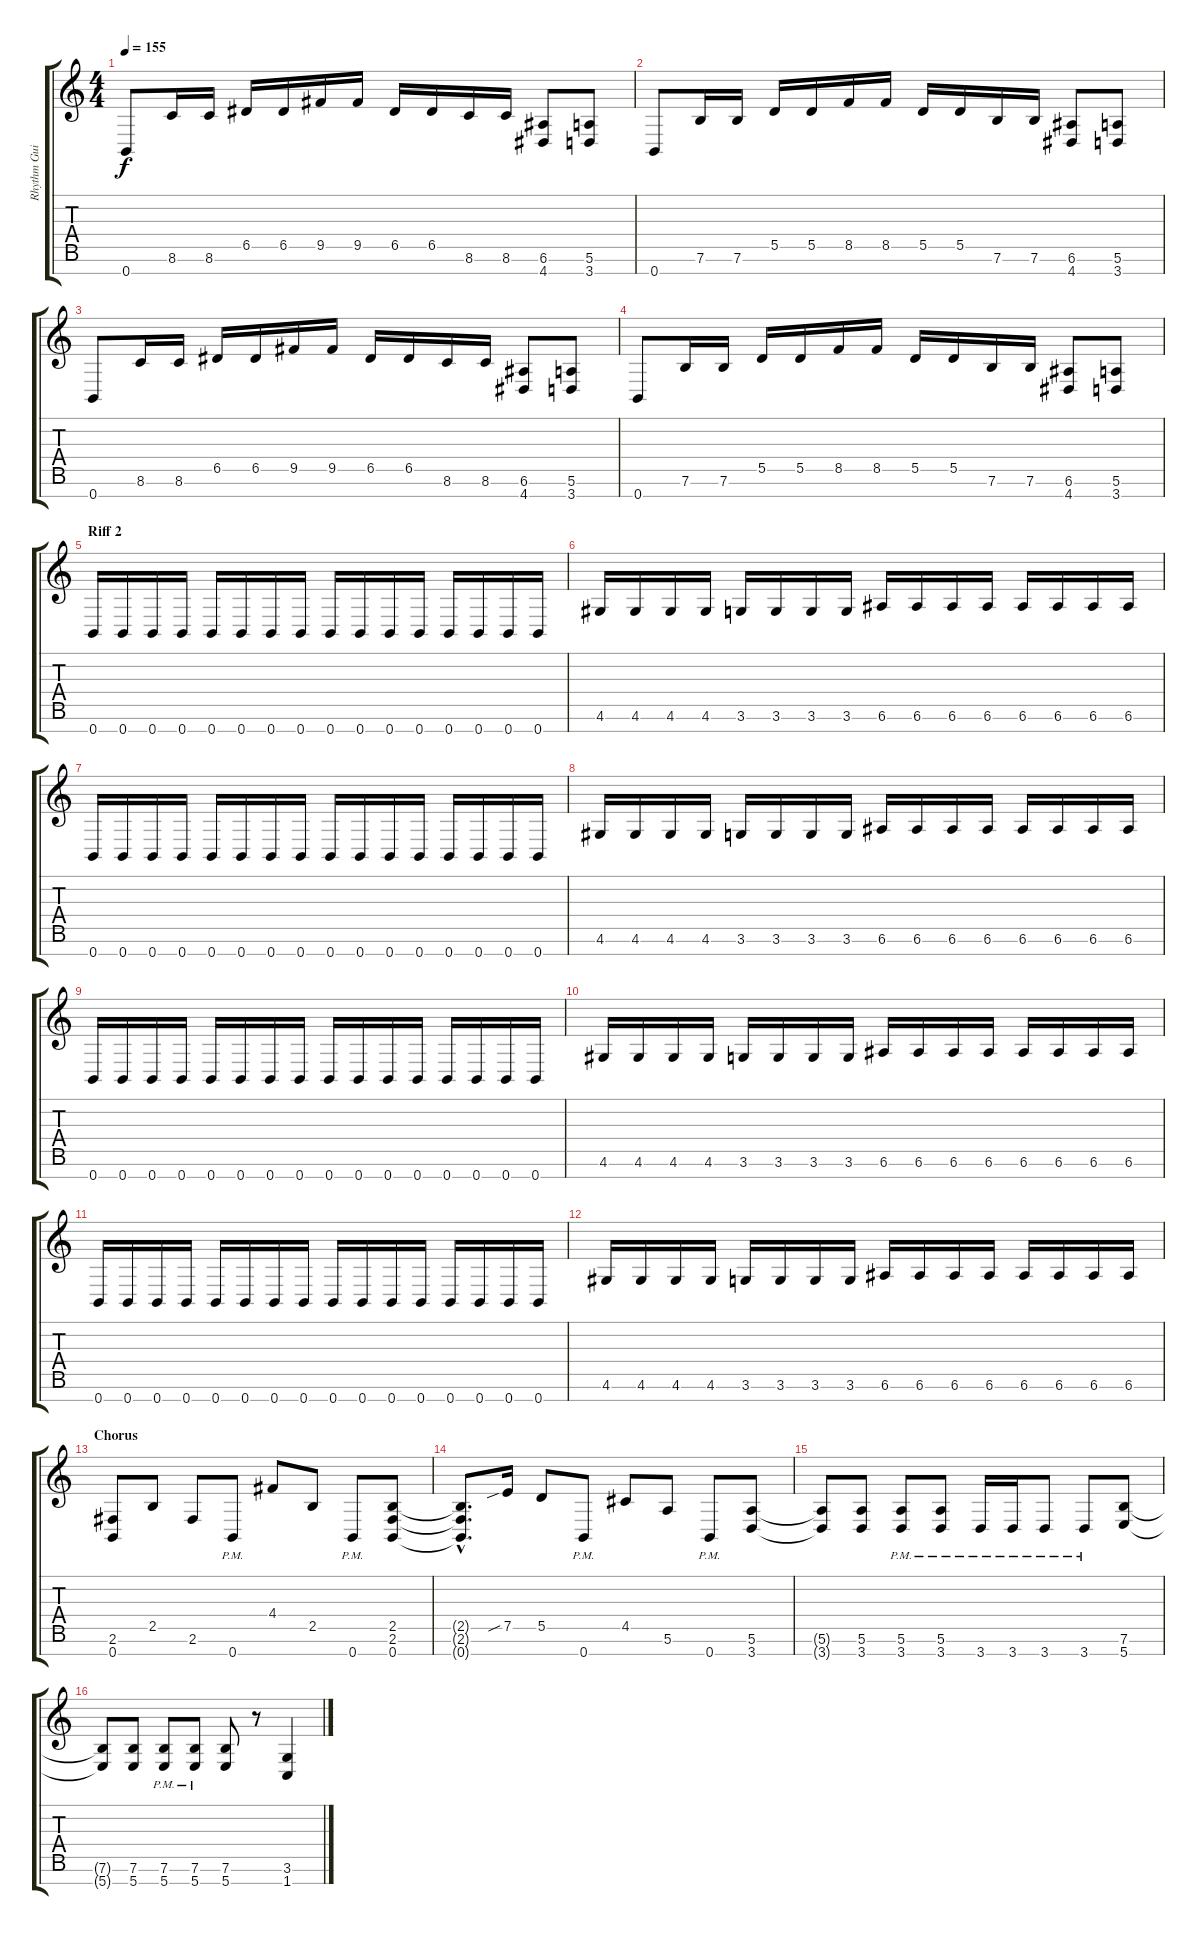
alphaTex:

\track ("Rhythm Guitar L" "Rhythm Gui") {instrument overdrivenguitar}
\staff {score tabs}
\tuning (E4 B3 G3 D3 A2 E2 B1) {hide}
\ts (4 4)
\tempo 155
\clef g2
\ks c
0.7.8{dy f} 8.6.16 8.6.16 6.5.16 6.5.16 9.5.16 9.5.16 6.5.16 6.5.16 8.6.16 8.6.16 (6.6 4.7).8 (5.6 3.7).8 |
0.7.8 7.6.16 7.6.16 5.5.16 5.5.16 8.5.16 8.5.16 5.5.16 5.5.16 7.6.16 7.6.16 (6.6 4.7).8 (5.6 3.7).8 |
0.7.8 8.6.16 8.6.16 6.5.16 6.5.16 9.5.16 9.5.16 6.5.16 6.5.16 8.6.16 8.6.16 (6.6 4.7).8 (5.6 3.7).8 |
0.7.8 7.6.16 7.6.16 5.5.16 5.5.16 8.5.16 8.5.16 5.5.16 5.5.16 7.6.16 7.6.16 (6.6 4.7).8 (5.6 3.7).8 |
\section ("" "Riff 2")
0.7.16 0.7.16 0.7.16 0.7.16 0.7.16 0.7.16 0.7.16 0.7.16 0.7.16 0.7.16 0.7.16 0.7.16 0.7.16 0.7.16 0.7.16 0.7.16 |
4.6.16 4.6.16 4.6.16 4.6.16 3.6.16 3.6.16 3.6.16 3.6.16 6.6.16 6.6.16 6.6.16 6.6.16 6.6.16 6.6.16 6.6.16 6.6.16 |
0.7.16 0.7.16 0.7.16 0.7.16 0.7.16 0.7.16 0.7.16 0.7.16 0.7.16 0.7.16 0.7.16 0.7.16 0.7.16 0.7.16 0.7.16 0.7.16 |
4.6.16 4.6.16 4.6.16 4.6.16 3.6.16 3.6.16 3.6.16 3.6.16 6.6.16 6.6.16 6.6.16 6.6.16 6.6.16 6.6.16 6.6.16 6.6.16 |
0.7.16 0.7.16 0.7.16 0.7.16 0.7.16 0.7.16 0.7.16 0.7.16 0.7.16 0.7.16 0.7.16 0.7.16 0.7.16 0.7.16 0.7.16 0.7.16 |
4.6.16 4.6.16 4.6.16 4.6.16 3.6.16 3.6.16 3.6.16 3.6.16 6.6.16 6.6.16 6.6.16 6.6.16 6.6.16 6.6.16 6.6.16 6.6.16 |
0.7.16 0.7.16 0.7.16 0.7.16 0.7.16 0.7.16 0.7.16 0.7.16 0.7.16 0.7.16 0.7.16 0.7.16 0.7.16 0.7.16 0.7.16 0.7.16 |
4.6.16 4.6.16 4.6.16 4.6.16 3.6.16 3.6.16 3.6.16 3.6.16 6.6.16 6.6.16 6.6.16 6.6.16 6.6.16 6.6.16 6.6.16 6.6.16 |
\section ("" "Chorus")
(2.6 0.7).8 2.5.8 2.6.8 0.7{pm}.8 4.4.8 2.5.8 0.7{pm}.8 (2.5 2.6 0.7).8 |
(2.5{hac t} 2.6{hac t} 0.7{hac t}).8{d} 7.5{sib}.16 5.5.8 0.7{pm}.8 4.5.8 5.6.8 0.7{pm}.8 (5.6 3.7).8 |
(5.6{t} 3.7{t}).8 (5.6 3.7).8 (5.6{pm} 3.7{pm}).8 (5.6{pm} 3.7{pm}).8 3.7{pm}.16 3.7{pm}.16 3.7{pm}.8 3.7{pm}.8 (7.6 5.7).8 |
(7.6{t} 5.7{t}).8 (7.6 5.7).8 (7.6{pm} 5.7{pm}).8 (7.6{pm} 5.7{pm}).8 (7.6 5.7).8 r.8 (3.6 1.7).4
